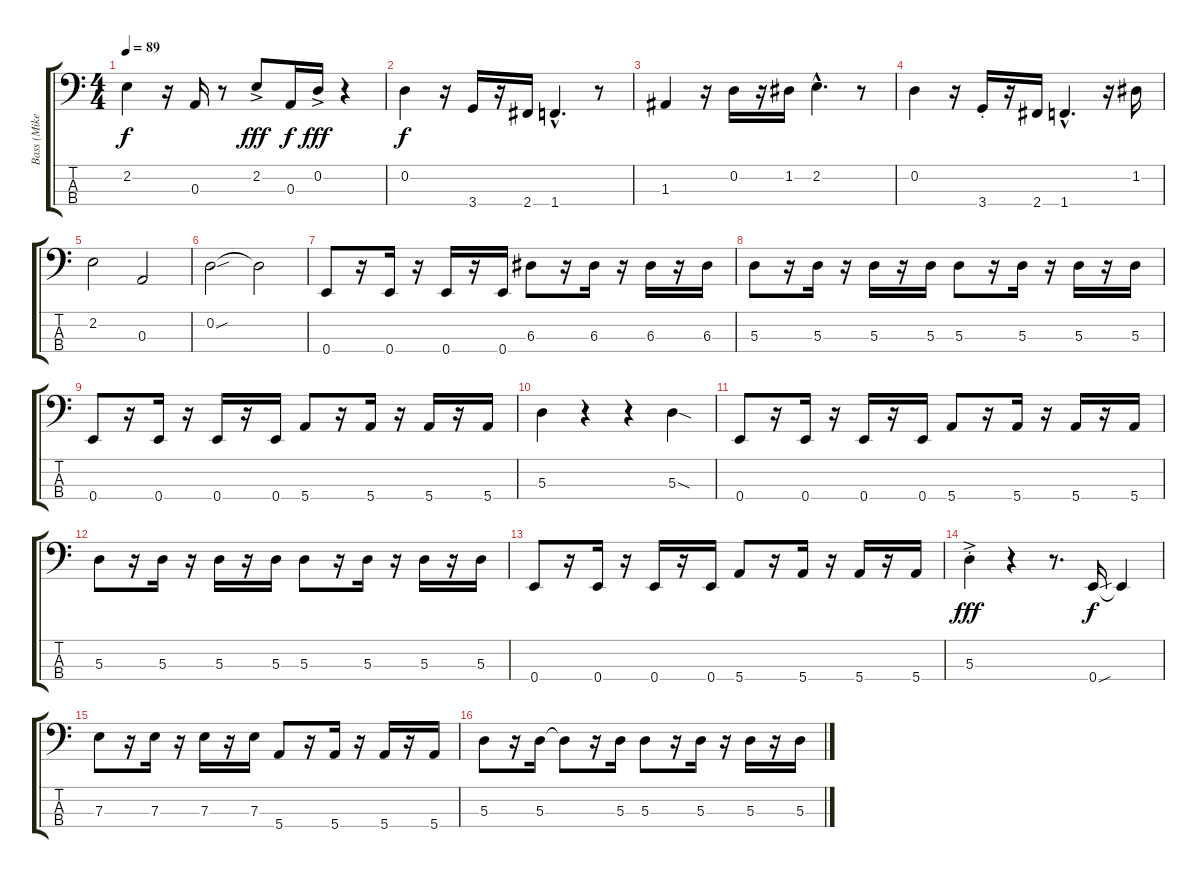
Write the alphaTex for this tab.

\track ("Bass (Mike Gordon)" "Bass (Mike") {instrument electricbasspick}
\staff {score tabs}
\tuning (G2 D2 A1 E1) {hide}
\ts (4 4)
\tempo 89
\clef f4
\ks c
2.2.4{dy f} r.16 0.3.16 r.8 2.2{ac}.8{dy fff} 0.3.16{dy f} 0.2{ac}.16{dy fff} r.4 |
0.2.4{dy f} r.16 3.4.16 r.16 2.4.16 1.4{hac}.4{d} r.8 |
1.3.4 r.16 0.2.16 r.16 1.2.16 2.2{hac}.4{d} r.8 |
0.2.4 r.16 3.4{st}.16 r.16 2.4.16 1.4{hac}.4{d} r.16 1.2.16 |
2.2.2 0.3.2 |
0.2{sou}.2 0.2{t}.2 |
0.4.8 r.16 0.4.16 r.16 0.4.16 r.16 0.4.16 6.3.8 r.16 6.3.16 r.16 6.3.16 r.16 6.3.16 |
5.3.8 r.16 5.3.16 r.16 5.3.16 r.16 5.3.16 5.3.8 r.16 5.3.16 r.16 5.3.16 r.16 5.3.16 |
0.4.8 r.16 0.4.16 r.16 0.4.16 r.16 0.4.16 5.4.8 r.16 5.4.16 r.16 5.4.16 r.16 5.4.16 |
5.3.4 r.4 r.4 5.3{sod}.4 |
0.4.8 r.16 0.4.16 r.16 0.4.16 r.16 0.4.16 5.4.8 r.16 5.4.16 r.16 5.4.16 r.16 5.4.16 |
5.3.8 r.16 5.3.16 r.16 5.3.16 r.16 5.3.16 5.3.8 r.16 5.3.16 r.16 5.3.16 r.16 5.3.16 |
0.4.8 r.16 0.4.16 r.16 0.4.16 r.16 0.4.16 5.4.8 r.16 5.4.16 r.16 5.4.16 r.16 5.4.16 |
5.3{ac st}.4{dy fff} r.4 r.8{d} 0.4{sou}.16{dy f} 0.4{t}.4 |
7.3.8 r.16 7.3.16 r.16 7.3.16 r.16 7.3.16 5.4.8 r.16 5.4.16 r.16 5.4.16 r.16 5.4.16 |
5.3.8 r.16 5.3.16 5.3{t}.8 r.16 5.3.16 5.3.8 r.16 5.3.16 r.16 5.3.16 r.16 5.3.16
